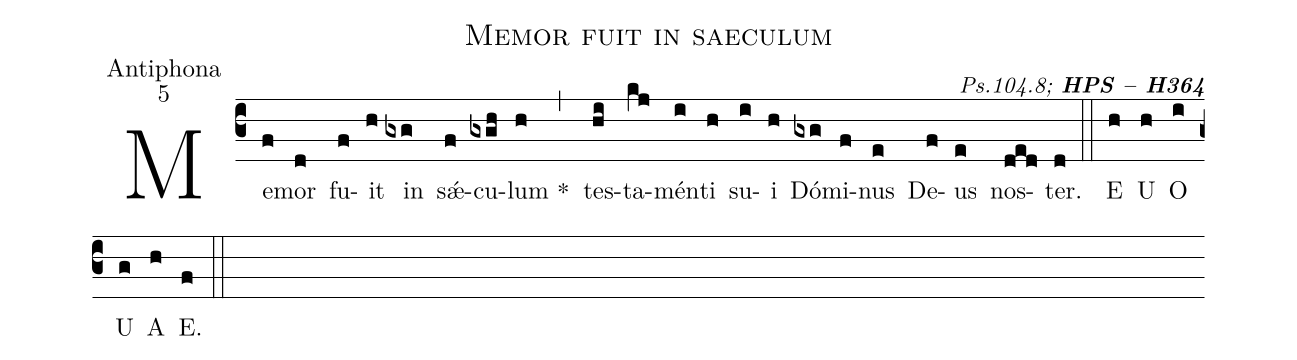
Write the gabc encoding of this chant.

name:Memor fuit in saeculum;
office-part:Antiphona;
mode:5;
commentary: {\itshape\mdseries Ps.104.8;\/} {\bfseries HPS -- H364};
%%
(c3) Me(f)mor(d) fu(f)it(h) in(gxg) s<sp>'ae</sp>(f)cu(gxgh)lum <sp>*</sp>(h) (,) tes(hi)ta(kj)mén(i)ti(h) su(i)i(h) Dó(gxg)mi(f)nus(e) De(f)us(e) nos(ded)ter.(d) (::) E(h) U(h) O(i) U(g) A(h) E.(f) (::)
